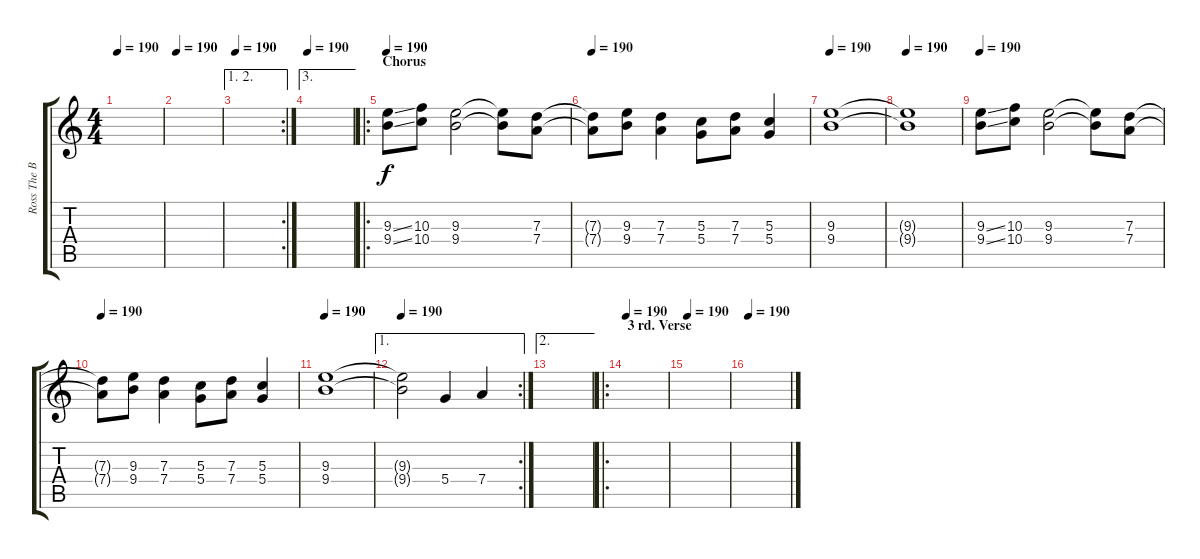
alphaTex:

\track ("Ross The Boss Rhythm" "Ross The B") {instrument distortionguitar}
\staff {score tabs}
\tuning (E4 B3 G3 D3 A2 E2) {hide}
\ts (4 4)
\tempo 190
\clef g2
\ks c
|
\tempo 190
|
\ae (1 2)
\rc 2
\tempo 190
|
\ae 3
\tempo 190
|
\ro
\section ("" "Chorus")
\tempo 190
(9.3{ss} 9.4{ss}).8 (10.3 10.4).8 (9.3 9.4).2 (9.3{t} 9.4{t}).8 (7.3 7.4).8 |
\tempo 190
(7.3{t} 7.4{t}).8 (9.3 9.4).8 (7.3 7.4).4 (5.3 5.4).8 (7.3 7.4).8 (5.3 5.4).4 |
\tempo 190
(9.3 9.4).1 |
\tempo 190
(9.3{t} 9.4{t}).1 |
\tempo 190
(9.3{ss} 9.4{ss}).8 (10.3 10.4).8 (9.3 9.4).2 (9.3{t} 9.4{t}).8 (7.3 7.4).8 |
\tempo 190
(7.3{t} 7.4{t}).8 (9.3 9.4).8 (7.3 7.4).4 (5.3 5.4).8 (7.3 7.4).8 (5.3 5.4).4 |
\tempo 190
(9.3 9.4).1 |
\ae 1
\rc 2
\tempo 190
(9.3{t} 9.4{t}).2 5.4.4 7.4.4 |
\ae 2
|
\ro
\section ("" "3 rd. Verse")
\tempo 190
|
\tempo 190
|
\tempo 190
